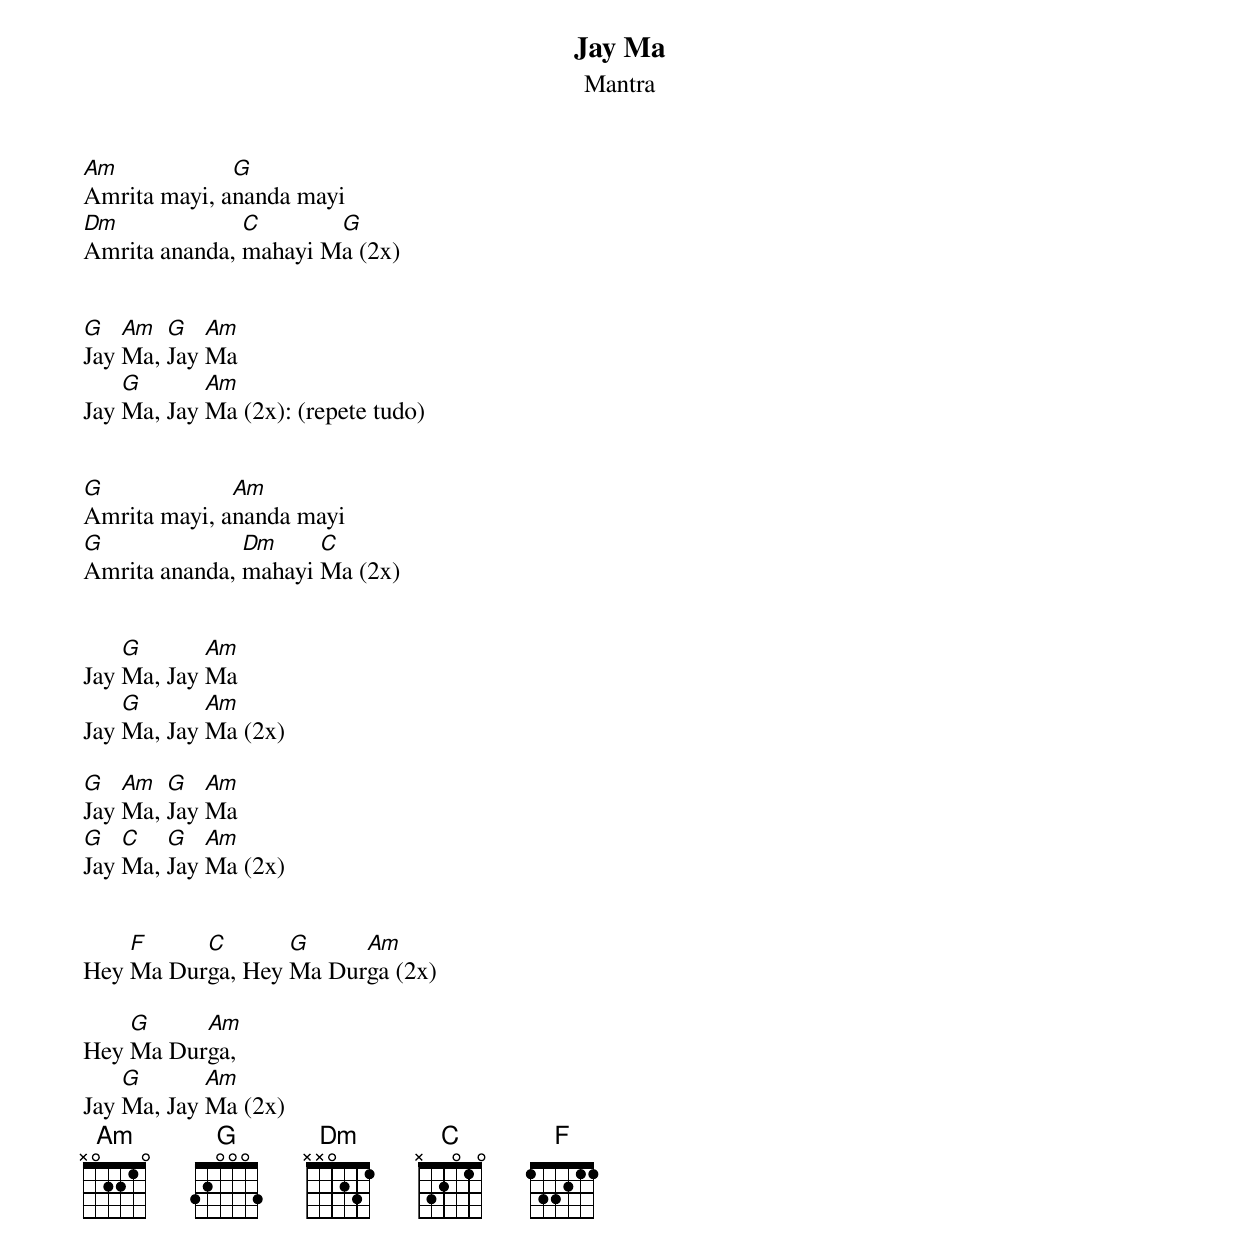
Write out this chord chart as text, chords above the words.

Jay Ma
Mantra

Am            G
Amrita mayi, ananda mayi
Dm             C       G
Amrita ananda, mahayi Ma (2x)


G   Am  G   Am
Jay Ma, Jay Ma
    G       Am
Jay Ma, Jay Ma (2x): (repete tudo)


G             Am
Amrita mayi, ananda mayi
G              Dm     C
Amrita ananda, mahayi Ma (2x)


    G       Am
Jay Ma, Jay Ma
    G       Am
Jay Ma, Jay Ma (2x)

G   Am  G   Am
Jay Ma, Jay Ma
G   C   G   Am
Jay Ma, Jay Ma (2x)


    F     C       G     Am
Hey Ma Durga, Hey Ma Durga (2x)

    G     Am
Hey Ma Durga,
    G       Am
Jay Ma, Jay Ma (2x)
